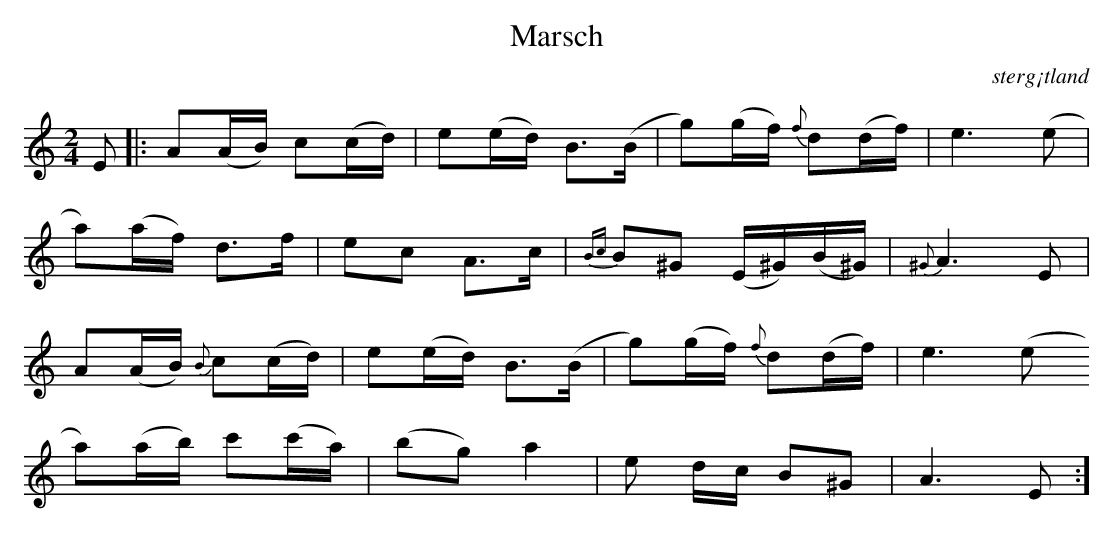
X:1
T:Marsch
O: sterg¡tland
M: 2/4
L: 1/16
K: Am
E2 |: A2(AB) c2(cd) | e2(ed) B3(B | g2)(gf){f} d2(df) | e6 (e2 |
a2)(af) d3f | e2c2 A3c |{Bc} B2^G2 (E^G)(B^G)|{^G} A6 E2 |
A2(AB){B} c2(cd) | e2(ed) B3(B | g2)(gf){f} d2(df) | e6 (e2
a2)(ab) c'2(c'a) | (b2g2) a4 | e2 dc B2^G2| A6 E2:]
